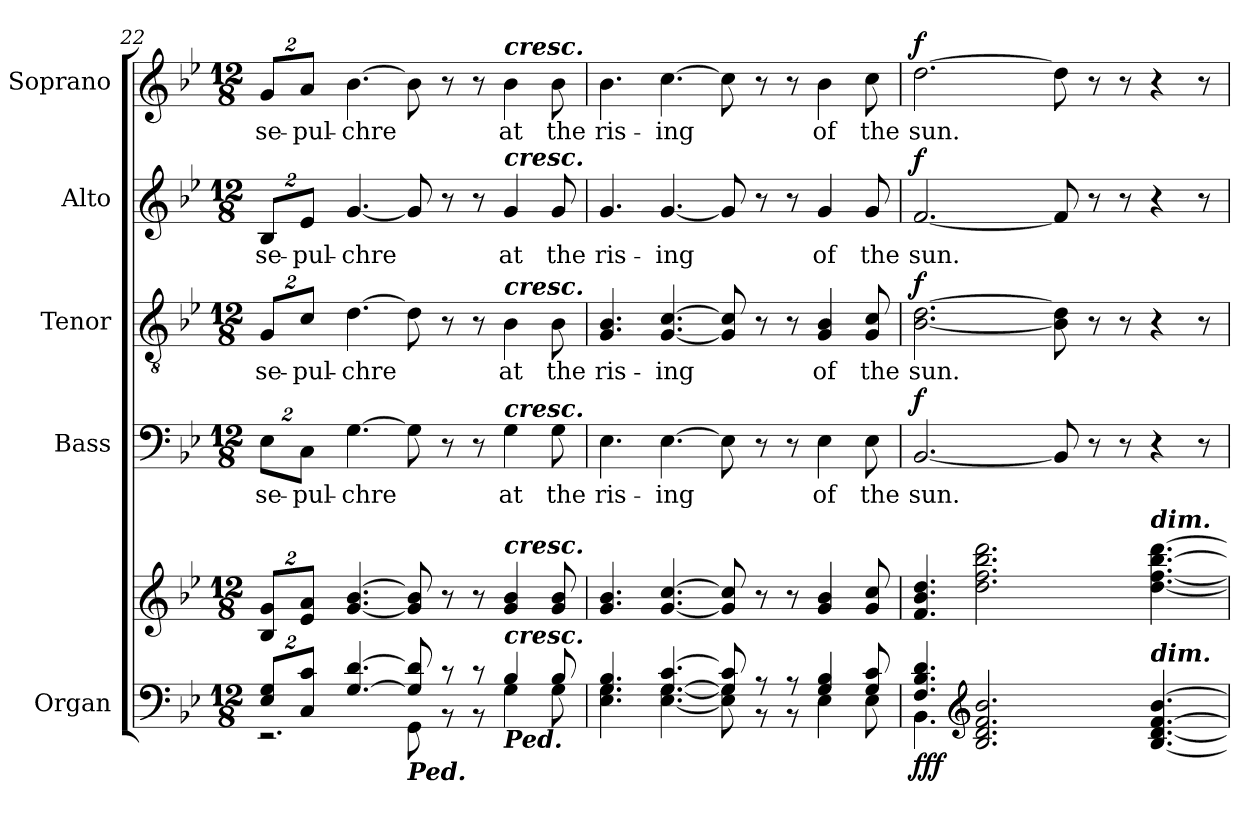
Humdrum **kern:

**kern	**kern	**dynam	**kern	**text	**dynam	**kern	**text	**dynam	**kern	**text	**dynam	**kern	**text	**dynam
*part5	*part5	*part5	*part4	*part4	*part4	*part3	*part3	*part3	*part2	*part2	*part2	*part1	*part1	*part1
*staff6	*staff5	*staff5/6	*staff4	*staff4	*staff4	*staff3	*staff3	*staff3	*staff2	*staff2	*staff2	*staff1	*staff1	*staff1
*I"Organ	*	*	*I"Bass	*	*	*I"Tenor	*	*	*I"Alto	*	*	*I"Soprano	*	*
*	*	*	*I'B	*	*	*I'T	*	*	*I'A	*	*	*I'S	*	*
*clefF4	*clefG2	*	*clefF4	*	*	*clefGv2	*	*	*clefG2	*	*	*clefG2	*	*
*k[b-e-]	*k[b-e-]	*	*k[b-e-]	*	*	*k[b-e-]	*	*	*k[b-e-]	*	*	*k[b-e-]	*	*
*B-:	*B-:	*	*B-:	*	*	*B-:	*	*	*B-:	*	*	*B-:	*	*
*M12/8	*M12/8	*	*M12/8	*	*	*M12/8	*	*	*M12/8	*	*	*M12/8	*	*
=22	=22	=22	=22	=22	=22	=22	=22	=22	=22	=22	=22	=22	=22	=22
*^	*	*	*	*	*	*	*	*	*	*	*	*	*	*
!	!	!	!	!	!LO:LY:b	!	!	!LO:LY:b	!	!	!LO:LY:b	!	!	!LO:LY:b	!
16%3E-/ 16%3G/L	2.r	16%3B- 16%3gL	.	16%3E-\L	se-	.	16%3G/L	se-	.	16%3B-/L	se-	.	16%3g/L	se-	.
!	!	!	!	!	!LO:LY:b	!	!	!LO:LY:b	!	!	!LO:LY:b	!	!	!LO:LY:b	!
16%3C/ 16%3c/J	.	16%3e- 16%3aJ	.	16%3C\J	-pul-	.	16%3c/J	-pul-	.	16%3e-/J	-pul-	.	16%3a/J	-pul-	.
!	!	!	!	!	!LO:LY:b	!	!	!LO:LY:b	!	!	!LO:LY:b	!	!	!LO:LY:b	!
[4.G/ [4.d/	.	[4.g [4.b-	.	[4.G	-chre	.	[4.d	-chre	.	[4.g	-chre	.	[4.b-	-chre	.
!LO:TX:b:Bi:t=Ped.	!	!	!	!	!	!	!	!	!	!	!	!	!	!	!
8G/] 8d/]	8GG\	8g] 8b-]	.	8G]	.	.	8d]	.	.	8g]	.	.	8b-]	.	.
8r	8r	8r	.	8r	.	.	8r	.	.	8r	.	.	8r	.	.
8r	8r	8r	.	8r	.	.	8r	.	.	8r	.	.	8r	.	.
!	!	!	!	!	!	!	!	!	!	!	!	!	!LO:TX:a:Bi:t=cresc.	!	!
!	!	!	!	!	!	!	!	!	!	!LO:TX:a:Bi:t=cresc.	!	!	!	!	!
!	!	!	!	!	!	!	!LO:TX:a:Bi:t=cresc.	!	!	!	!	!	!	!	!
!	!	!	!	!LO:TX:a:Bi:t=cresc.	!	!	!	!	!	!	!	!	!	!	!
!	!	!LO:TX:a:Bi:t=cresc.	!	!	!	!	!	!	!	!	!	!	!	!	!
!LO:TX:a:Bi:t=cresc.	!	!	!	!	!	!	!	!	!	!	!	!	!	!	!
!LO:TX:b:Bi:t=Ped.	!	!	!	!	!	!	!	!	!	!	!	!	!	!	!
!	!	!	!	!	!LO:LY:b	!	!	!LO:LY:b	!	!	!LO:LY:b	!	!	!LO:LY:b	!
4B-/	4G\	4g 4b-	.	4G	at	.	4B-	at	.	4g	at	.	4b-	at	.
!	!	!	!	!	!LO:LY:b	!	!	!LO:LY:b	!	!	!LO:LY:b	!	!	!LO:LY:b	!
8B-/	8G\	8g 8b-	.	8G	the	.	8B-	the	.	8g	the	.	8b-	the	.
=23	=23	=23	=23	=23	=23	=23	=23	=23	=23	=23	=23	=23	=23	=23	=23
!	!	!	!	!	!LO:LY:b	!	!	!LO:LY:b	!	!	!LO:LY:b	!	!	!LO:LY:b	!
4.G/ 4.B-/	4.E-\ 4.G\	4.g 4.b-	.	4.E-	ris-	.	4.G 4.B-	ris-	.	4.g	ris-	.	4.b-	ris-	.
!	!	!	!	!	!LO:LY:b	!	!	!LO:LY:b	!	!	!LO:LY:b	!	!	!LO:LY:b	!
[4.G/ [4.c/	[4.E-\ [4.G\	[4.g [4.cc	.	[4.E-	-ing	.	[4.G [4.c	-ing	.	[4.g	-ing	.	[4.cc	-ing	.
8G/] 8c/]	8E-\] 8G\]	8g] 8cc]	.	8E-]	.	.	8G] 8c]	.	.	8g]	.	.	8cc]	.	.
8r	8r	8r	.	8r	.	.	8r	.	.	8r	.	.	8r	.	.
8r	8r	8r	.	8r	.	.	8r	.	.	8r	.	.	8r	.	.
!	!	!	!	!	!LO:LY:b	!	!	!LO:LY:b	!	!	!LO:LY:b	!	!	!LO:LY:b	!
4G/ 4B-/	4E-\	4g 4b-	.	4E-	of	.	4G 4B-	of	.	4g	of	.	4b-	of	.
!	!	!	!	!	!LO:LY:b	!	!	!LO:LY:b	!	!	!LO:LY:b	!	!	!LO:LY:b	!
8G/ 8c/	8E-\	8g 8cc	.	8E-	the	.	8G 8c	the	.	8g	the	.	8cc	the	.
=24	=24	=24	=24	=24	=24	=24	=24	=24	=24	=24	=24	=24	=24	=24	=24
!	!	!	!LO:DY:b=2	!	!LO:LY:b	!	!	!LO:LY:b	!	!	!LO:LY:b	!	!	!LO:LY:b	!
!	!	!	!LO:DY:n=1:b=2	!	!	!	!	!	!	!	!	!	!	!	!
!	!	!	!LO:DY:n=2:b	!	!	!LO:DY:b	!	!	!LO:DY:b	!	!	!LO:DY:b	!	!	!LO:DY:b
4.F/ 4.B-/ 4.d/	4.BB-\	4.f 4.b- 4.dd	f f f	[2.BB-	sun.	f	[2.B- [2.d	sun.	f	[2.f	sun.	f	[2.dd	sun.	f
*clefG2	*	*	*	*	*	*	*	*	*	*	*	*	*	*	*
2.B-/ 2.d/ 2.f/ 2.b-/	4ryy	2.dd 2.ff 2.bb- 2.ddd	.	.	.	.	.	.	.	.	.	.	.	.	.
.	8ryy	.	.	.	.	.	.	.	.	.	.	.	.	.	.
.	2.ryy	.	.	8BB-]	.	.	8B-] 8d]	.	.	8f]	.	.	8dd]	.	.
.	.	.	.	8r	.	.	8r	.	.	8r	.	.	8r	.	.
.	.	.	.	8r	.	.	8r	.	.	8r	.	.	8r	.	.
!	!	!LO:TX:a:Bi:t=dim.	!	!	!	!	!	!	!	!	!	!	!	!	!
!LO:TX:a:Bi:t=dim.	!	!	!	!	!	!	!	!	!	!	!	!	!	!	!
[4.B-/ [4.d/ [4.f/ [4.b-/	.	[4.dd [4.ff [4.bb- [4.ddd	.	4r	.	.	4r	.	.	4r	.	.	4r	.	.
.	.	.	.	8r	.	.	8r	.	.	8r	.	.	8r	.	.
*v	*v	*	*	*	*	*	*	*	*	*	*	*	*	*	*
=	=	=	=	=	=	=	=	=	=	=	=	=	=	=
*-	*-	*-	*-	*-	*-	*-	*-	*-	*-	*-	*-	*-	*-	*-
